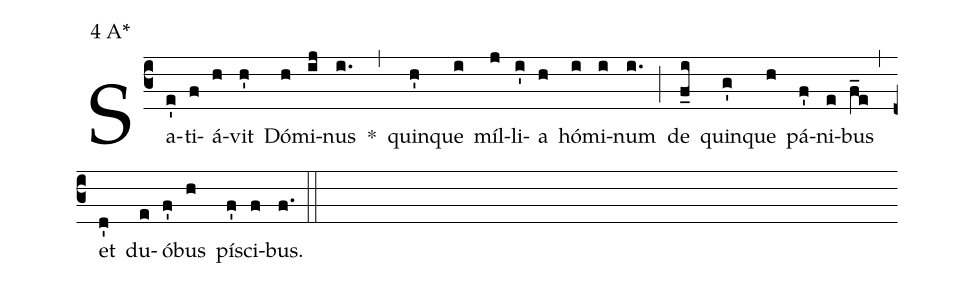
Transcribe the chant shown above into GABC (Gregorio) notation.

mode:4 A*;
%%
(c3) Sa(e')ti(f)á(h)vit(h') Dó(h)mi(ij)nus(i.) *(,) quin(h')que(i) míl(j)li(i')a(h) hó(i)mi(i)num(i.) (;) de(f_i) quin(g')que(h) pá(f')ni(e)bus(f_e) (,) et(d') du(e)ó(f')bus(h) pí(f')sci(f)bus.(f.) (::)
